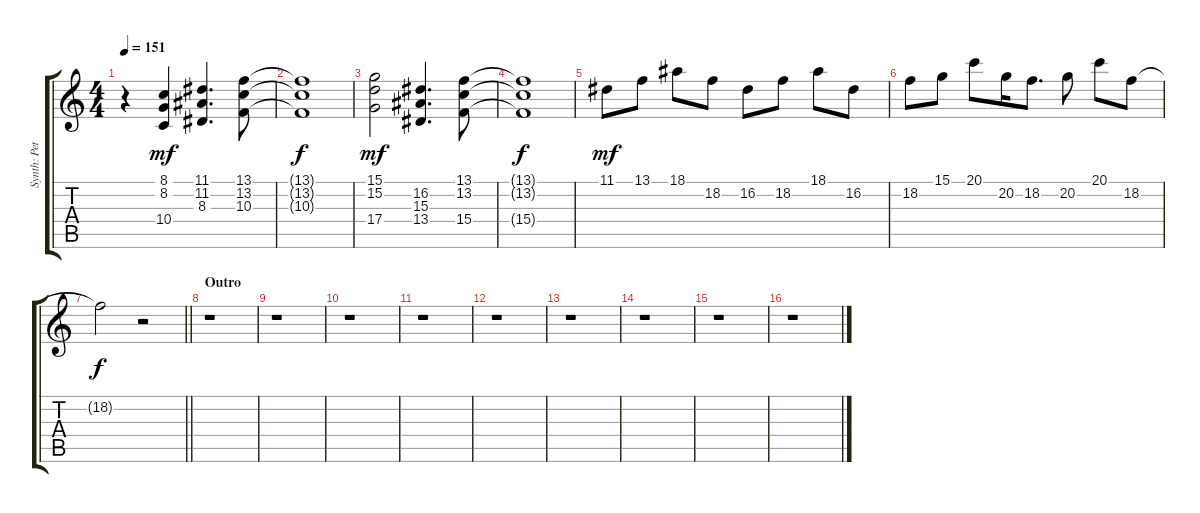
\track ("Synth: Peter Wolf" "Synth: Pet") {instrument stringensemble1}
\staff {score tabs}
\tuning (E4 B3 G3 D3 A2 E2) {hide}
\ts (4 4)
\tempo 151
\clef g2
\ks c
r.4{dy f} (8.1 8.2 10.4).4{dy mf} (11.1 11.2 8.3).4{d} (13.1 13.2 10.3).8 |
(13.1{t} 13.2{t} 10.3{t}).1{dy f} |
(15.1 15.2 17.4).2{dy mf} (16.2 15.3 13.4).4{d} (13.1 13.2 15.4).8 |
(13.1{t} 13.2{t} 15.4{t}).1{dy f} |
11.1.8{dy mf} 13.1.8 18.1.8 18.2.8 16.2.8 18.2.8 18.1.8 16.2.8 |
18.2.8 15.1.8 20.1.8 20.2.16 18.2.8{d} 20.2.8 20.1.8 18.2.8 |
\barLineRight lightlight
18.2{t}.2{dy f} r.2 |
\section ("" "Outro")
r.1 |
r.1 |
r.1 |
r.1 |
r.1 |
r.1 |
r.1 |
r.1 |
r.1
